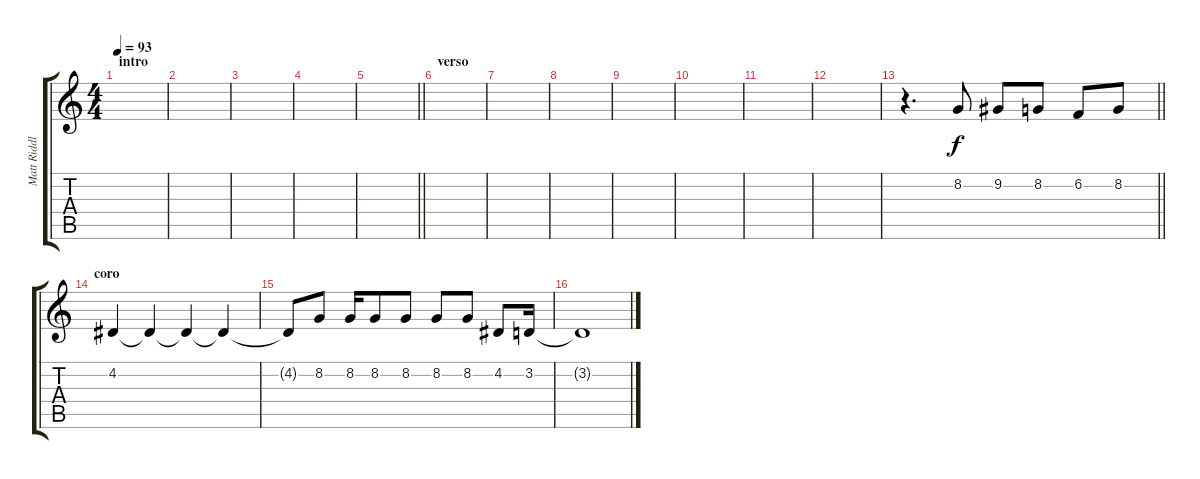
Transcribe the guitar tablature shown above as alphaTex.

\track ("Matt Riddle (chourus)" "Matt Riddl") {instrument cello}
\staff {score tabs}
\tuning (E4 B3 G3 D3 A2 E2) {hide}
\ts (4 4)
\section ("" "intro")
\tempo 93
\clef g2
\ks c
|
|
|
|
\barLineRight lightlight
|
\section ("" "verso")
|
|
|
|
|
|
|
\barLineRight lightlight
r.4{d} 8.2.8{balance 16} 9.2.8 8.2.8 6.2.8 8.2.8 |
\section ("" "coro")
4.2.4 4.2{t}.4 4.2{t}.4 4.2{t}.4 |
4.2{t}.8 8.2.8 8.2.16 8.2.8 8.2.8 8.2.8 8.2.8 4.2.8 3.2.16 |
3.2{t}.1
